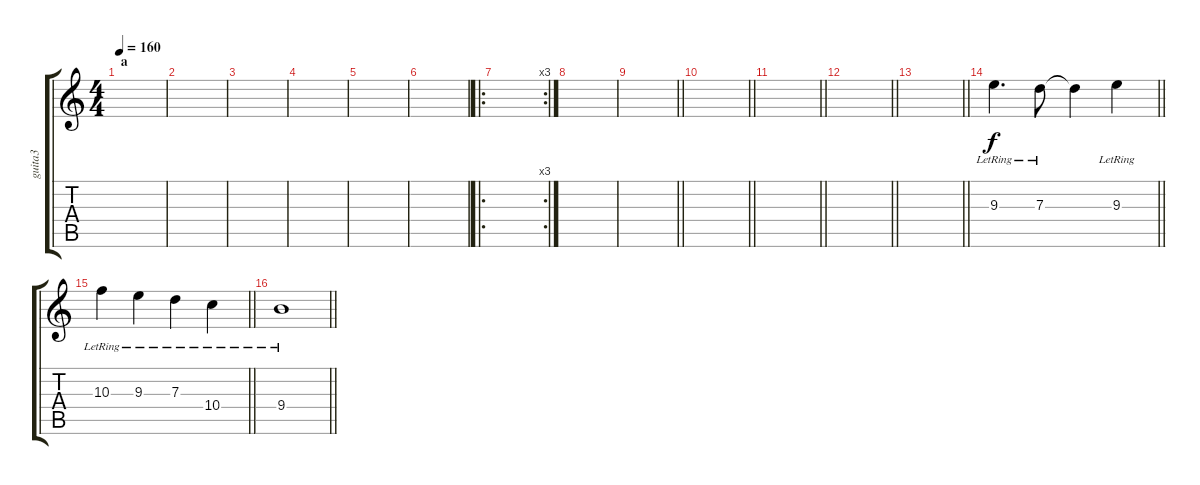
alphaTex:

\track ("guita3" "guita3") {instrument distortionguitar}
\staff {score tabs}
\tuning (E4 B3 G3 D3 A2 E2) {hide}
\ts (4 4)
\section ("" "a")
\tempo 160
\clef g2
\ks c
|
|
|
|
|
|
\ro
\rc 3
|
|
\barLineRight lightlight
|
\barLineRight lightlight
|
\barLineRight lightlight
|
\barLineRight lightlight
|
\barLineRight lightlight
|
\barLineRight lightlight
9.3{lr}.4{d} 7.3{lr}.8 7.3{t}.4 9.3{lr}.4 |
\barLineRight lightlight
10.3{lr}.4 9.3{lr}.4 7.3{lr}.4 10.4{lr}.4 |
\barLineRight lightlight
9.4{lr}.1
